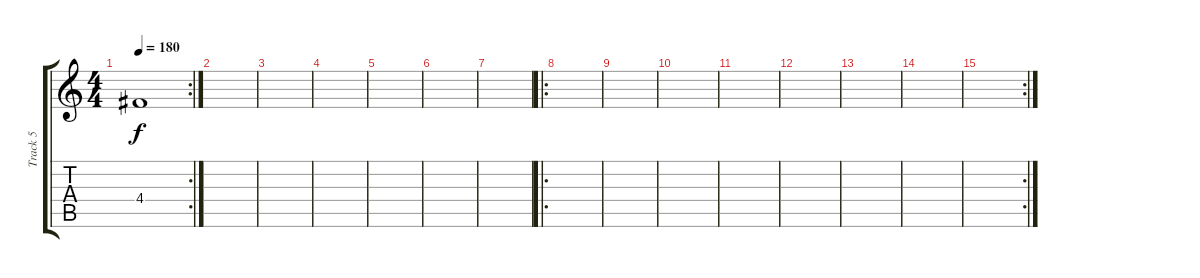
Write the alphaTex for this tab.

\track ("Track 5" "Track 5") {instrument electricguitarmuted}
\staff {score tabs}
\tuning (E4 B3 G3 D3 A2 E2) {hide}
\rc 2
\ts (4 4)
\tempo 180
\clef g2
\ks c
4.4{t}.1{dy f} |
|
|
|
|
|
|
\ro
|
|
|
|
|
|
|
\rc 2
